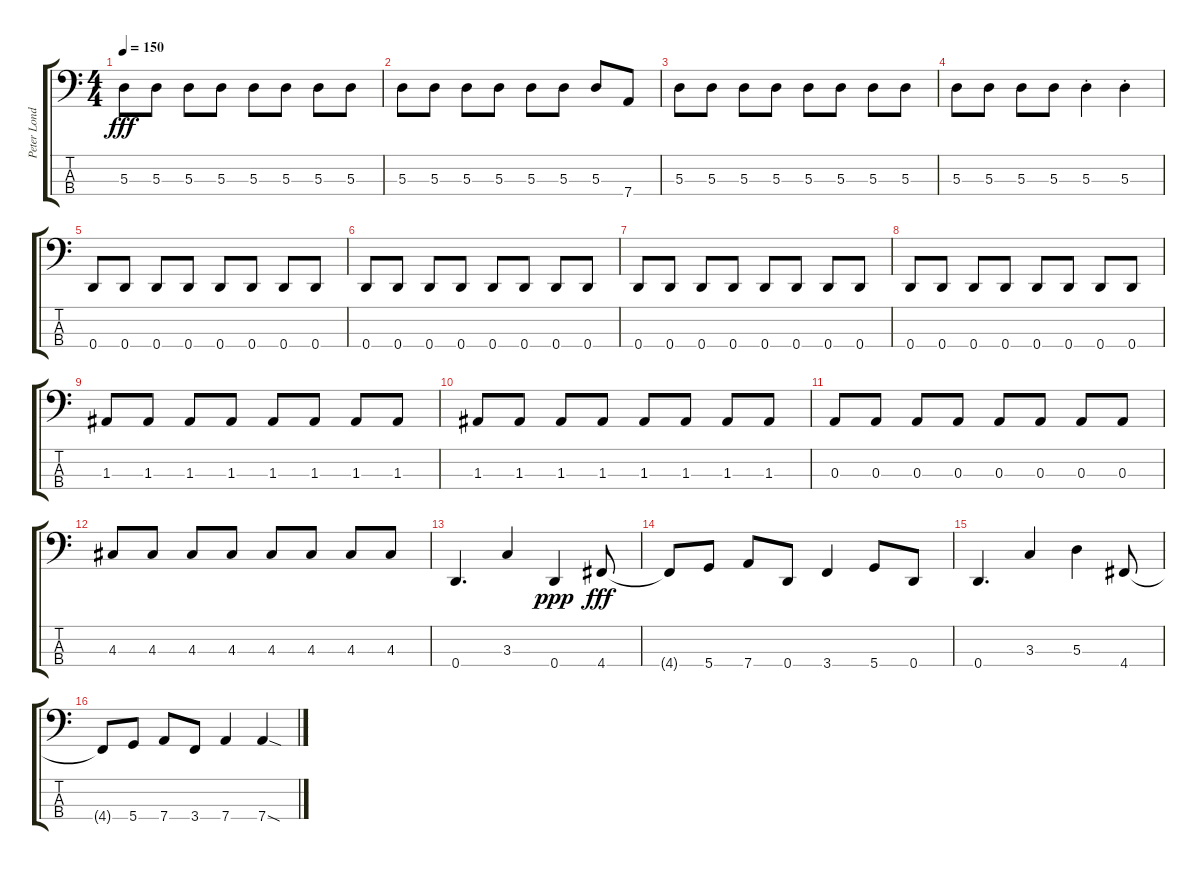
\track ("Peter London" "Peter Lond") {instrument electricbasspick}
\staff {score tabs}
\tuning (G2 D2 A1 D1) {hide}
\ts (4 4)
\tempo 150
\clef f4
\ks c
5.3.8{dy fff} 5.3.8 5.3.8 5.3.8 5.3.8 5.3.8 5.3.8 5.3.8 |
5.3.8 5.3.8 5.3.8 5.3.8 5.3.8 5.3.8 5.3.8 7.4.8 |
5.3.8 5.3.8 5.3.8 5.3.8 5.3.8 5.3.8 5.3.8 5.3.8 |
5.3.8 5.3.8 5.3.8 5.3.8 5.3{st}.4 5.3{st}.4 |
0.4.8 0.4.8 0.4.8 0.4.8 0.4.8 0.4.8 0.4.8 0.4.8 |
0.4.8 0.4.8 0.4.8 0.4.8 0.4.8 0.4.8 0.4.8 0.4.8 |
0.4.8 0.4.8 0.4.8 0.4.8 0.4.8 0.4.8 0.4.8 0.4.8 |
0.4.8 0.4.8 0.4.8 0.4.8 0.4.8 0.4.8 0.4.8 0.4.8 |
1.3.8 1.3.8 1.3.8 1.3.8 1.3.8 1.3.8 1.3.8 1.3.8 |
1.3.8 1.3.8 1.3.8 1.3.8 1.3.8 1.3.8 1.3.8 1.3.8 |
0.3.8 0.3.8 0.3.8 0.3.8 0.3.8 0.3.8 0.3.8 0.3.8 |
4.3.8 4.3.8 4.3.8 4.3.8 4.3.8 4.3.8 4.3.8 4.3.8 |
0.4.4{d} 3.3.4 0.4.4{dy ppp} 4.4.8{dy fff} |
4.4{t}.8 5.4.8 7.4.8 0.4.8 3.4.4 5.4.8 0.4.8 |
0.4.4{d} 3.3.4 5.3.4 4.4.8 |
4.4{t}.8 5.4.8 7.4.8 3.4.8 7.4.4 7.4{sod}.4
